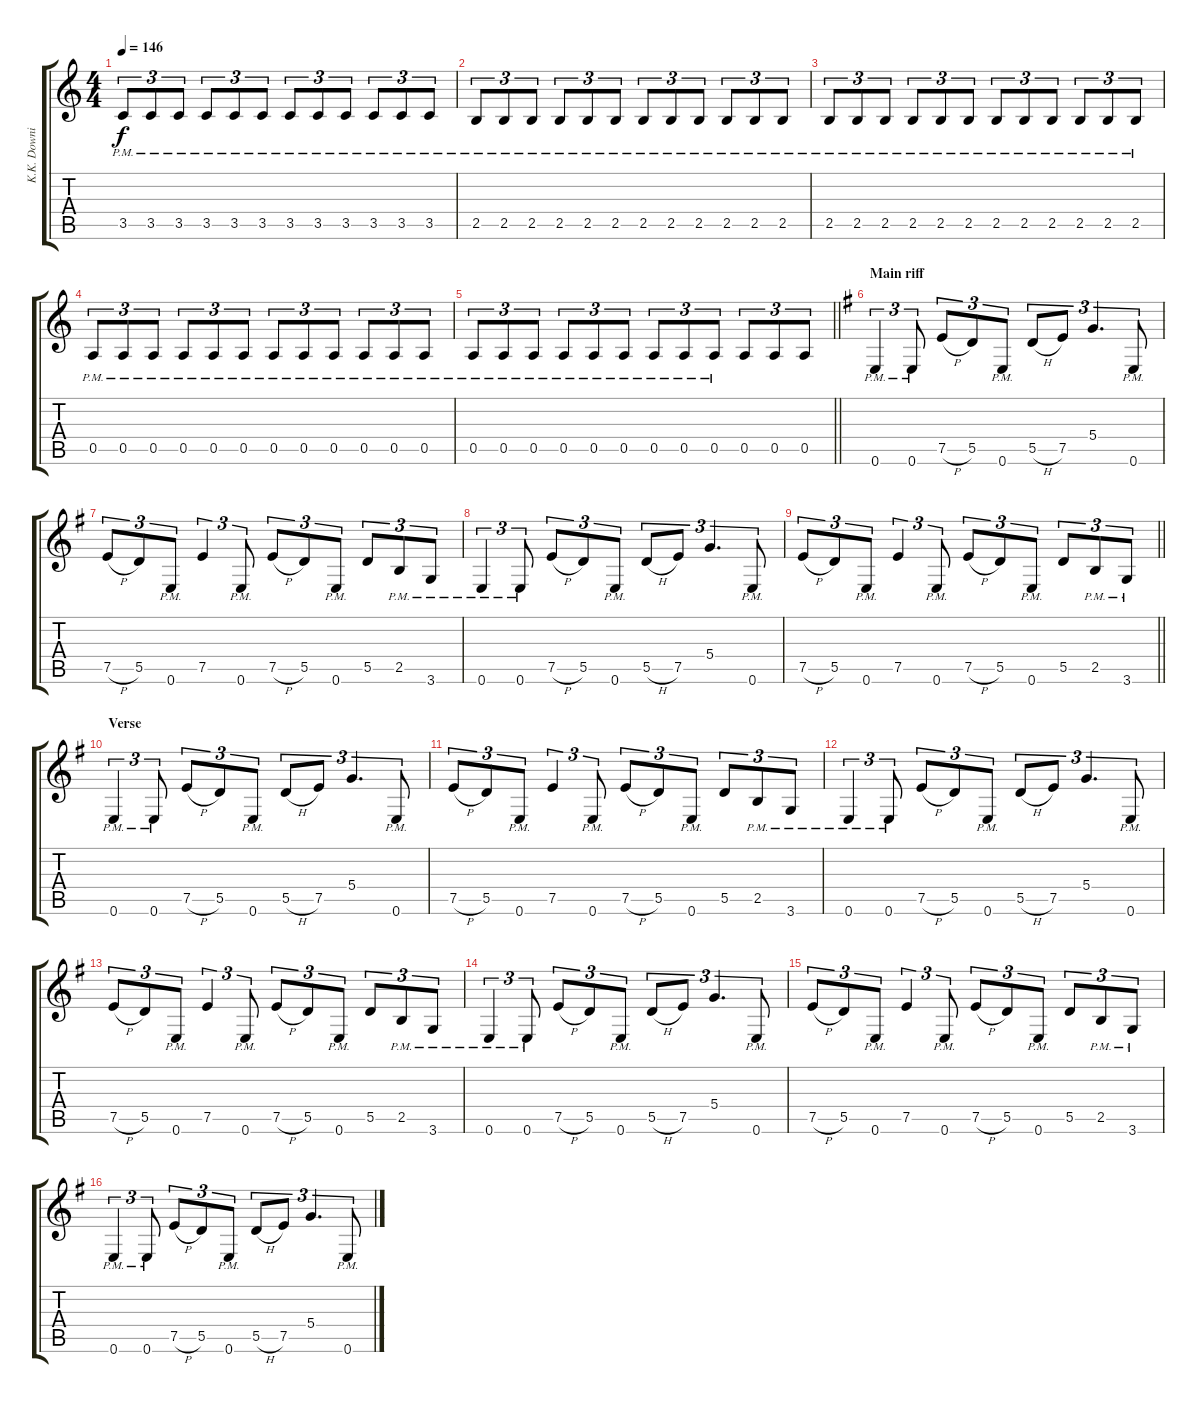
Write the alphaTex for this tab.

\track ("K.K. Downing" "K.K. Downi") {instrument distortionguitar}
\staff {score tabs}
\tuning (E4 B3 G3 D3 A2 E2) {hide}
\ts (4 4)
\tempo 146
\clef g2
\ks c
3.5{pm}.8{tu (3 2) dy f} 3.5{pm}.8{tu (3 2)} 3.5{pm}.8{tu (3 2)} 3.5{pm}.8{tu (3 2)} 3.5{pm}.8{tu (3 2)} 3.5{pm}.8{tu (3 2)} 3.5{pm}.8{tu (3 2)} 3.5{pm}.8{tu (3 2)} 3.5{pm}.8{tu (3 2)} 3.5{pm}.8{tu (3 2)} 3.5{pm}.8{tu (3 2)} 3.5{pm}.8{tu (3 2)} |
2.5{pm}.8{tu (3 2)} 2.5{pm}.8{tu (3 2)} 2.5{pm}.8{tu (3 2)} 2.5{pm}.8{tu (3 2)} 2.5{pm}.8{tu (3 2)} 2.5{pm}.8{tu (3 2)} 2.5{pm}.8{tu (3 2)} 2.5{pm}.8{tu (3 2)} 2.5{pm}.8{tu (3 2)} 2.5{pm}.8{tu (3 2)} 2.5{pm}.8{tu (3 2)} 2.5{pm}.8{tu (3 2)} |
2.5{pm}.8{tu (3 2)} 2.5{pm}.8{tu (3 2)} 2.5{pm}.8{tu (3 2)} 2.5{pm}.8{tu (3 2)} 2.5{pm}.8{tu (3 2)} 2.5{pm}.8{tu (3 2)} 2.5{pm}.8{tu (3 2)} 2.5{pm}.8{tu (3 2)} 2.5{pm}.8{tu (3 2)} 2.5{pm}.8{tu (3 2)} 2.5{pm}.8{tu (3 2)} 2.5{pm}.8{tu (3 2)} |
0.5{pm}.8{tu (3 2)} 0.5{pm}.8{tu (3 2)} 0.5{pm}.8{tu (3 2)} 0.5{pm}.8{tu (3 2)} 0.5{pm}.8{tu (3 2)} 0.5{pm}.8{tu (3 2)} 0.5{pm}.8{tu (3 2)} 0.5{pm}.8{tu (3 2)} 0.5{pm}.8{tu (3 2)} 0.5{pm}.8{tu (3 2)} 0.5{pm}.8{tu (3 2)} 0.5{pm}.8{tu (3 2)} |
\barLineRight lightlight
0.5{pm}.8{tu (3 2)} 0.5{pm}.8{tu (3 2)} 0.5{pm}.8{tu (3 2)} 0.5{pm}.8{tu (3 2)} 0.5{pm}.8{tu (3 2)} 0.5{pm}.8{tu (3 2)} 0.5{pm}.8{tu (3 2)} 0.5{pm}.8{tu (3 2)} 0.5{pm}.8{tu (3 2)} 0.5.8{tu (3 2) volume 13} 0.5.8{tu (3 2)} 0.5.8{tu (3 2)} |
\section ("" "Main riff")
\ks eminor
0.6{pm}.4{tu (3 2)} 0.6{pm}.8{tu (3 2)} 7.5{h}.8{tu (3 2)} 5.5.8{tu (3 2)} 0.6{pm}.8{tu (3 2)} 5.5{h}.8{tu (3 2)} 7.5.8{tu (3 2)} 5.4.4{d tu (3 2)} 0.6{pm}.8{tu (3 2)} |
7.5{h}.8{tu (3 2)} 5.5.8{tu (3 2)} 0.6{pm}.8{tu (3 2)} 7.5.4{tu (3 2)} 0.6{pm}.8{tu (3 2)} 7.5{h}.8{tu (3 2)} 5.5.8{tu (3 2)} 0.6{pm}.8{tu (3 2)} 5.5.8{tu (3 2)} 2.5{pm}.8{tu (3 2)} 3.6{pm}.8{tu (3 2)} |
0.6{pm}.4{tu (3 2)} 0.6{pm}.8{tu (3 2)} 7.5{h}.8{tu (3 2)} 5.5.8{tu (3 2)} 0.6{pm}.8{tu (3 2)} 5.5{h}.8{tu (3 2)} 7.5.8{tu (3 2)} 5.4.4{d tu (3 2)} 0.6{pm}.8{tu (3 2)} |
\barLineRight lightlight
7.5{h}.8{tu (3 2)} 5.5.8{tu (3 2)} 0.6{pm}.8{tu (3 2)} 7.5.4{tu (3 2)} 0.6{pm}.8{tu (3 2)} 7.5{h}.8{tu (3 2)} 5.5.8{tu (3 2)} 0.6{pm}.8{tu (3 2)} 5.5.8{tu (3 2)} 2.5{pm}.8{tu (3 2)} 3.6{pm}.8{tu (3 2)} |
\section ("" "Verse")
0.6{pm}.4{tu (3 2)} 0.6{pm}.8{tu (3 2)} 7.5{h}.8{tu (3 2)} 5.5.8{tu (3 2)} 0.6{pm}.8{tu (3 2)} 5.5{h}.8{tu (3 2)} 7.5.8{tu (3 2)} 5.4.4{d tu (3 2)} 0.6{pm}.8{tu (3 2)} |
7.5{h}.8{tu (3 2)} 5.5.8{tu (3 2)} 0.6{pm}.8{tu (3 2)} 7.5.4{tu (3 2)} 0.6{pm}.8{tu (3 2)} 7.5{h}.8{tu (3 2)} 5.5.8{tu (3 2)} 0.6{pm}.8{tu (3 2)} 5.5.8{tu (3 2)} 2.5{pm}.8{tu (3 2)} 3.6{pm}.8{tu (3 2)} |
0.6{pm}.4{tu (3 2)} 0.6{pm}.8{tu (3 2)} 7.5{h}.8{tu (3 2)} 5.5.8{tu (3 2)} 0.6{pm}.8{tu (3 2)} 5.5{h}.8{tu (3 2)} 7.5.8{tu (3 2)} 5.4.4{d tu (3 2)} 0.6{pm}.8{tu (3 2)} |
7.5{h}.8{tu (3 2)} 5.5.8{tu (3 2)} 0.6{pm}.8{tu (3 2)} 7.5.4{tu (3 2)} 0.6{pm}.8{tu (3 2)} 7.5{h}.8{tu (3 2)} 5.5.8{tu (3 2)} 0.6{pm}.8{tu (3 2)} 5.5.8{tu (3 2)} 2.5{pm}.8{tu (3 2)} 3.6{pm}.8{tu (3 2)} |
0.6{pm}.4{tu (3 2)} 0.6{pm}.8{tu (3 2)} 7.5{h}.8{tu (3 2)} 5.5.8{tu (3 2)} 0.6{pm}.8{tu (3 2)} 5.5{h}.8{tu (3 2)} 7.5.8{tu (3 2)} 5.4.4{d tu (3 2)} 0.6{pm}.8{tu (3 2)} |
7.5{h}.8{tu (3 2)} 5.5.8{tu (3 2)} 0.6{pm}.8{tu (3 2)} 7.5.4{tu (3 2)} 0.6{pm}.8{tu (3 2)} 7.5{h}.8{tu (3 2)} 5.5.8{tu (3 2)} 0.6{pm}.8{tu (3 2)} 5.5.8{tu (3 2)} 2.5{pm}.8{tu (3 2)} 3.6{pm}.8{tu (3 2)} |
0.6{pm}.4{tu (3 2)} 0.6{pm}.8{tu (3 2)} 7.5{h}.8{tu (3 2)} 5.5.8{tu (3 2)} 0.6{pm}.8{tu (3 2)} 5.5{h}.8{tu (3 2)} 7.5.8{tu (3 2)} 5.4.4{d tu (3 2)} 0.6{pm}.8{tu (3 2)}
